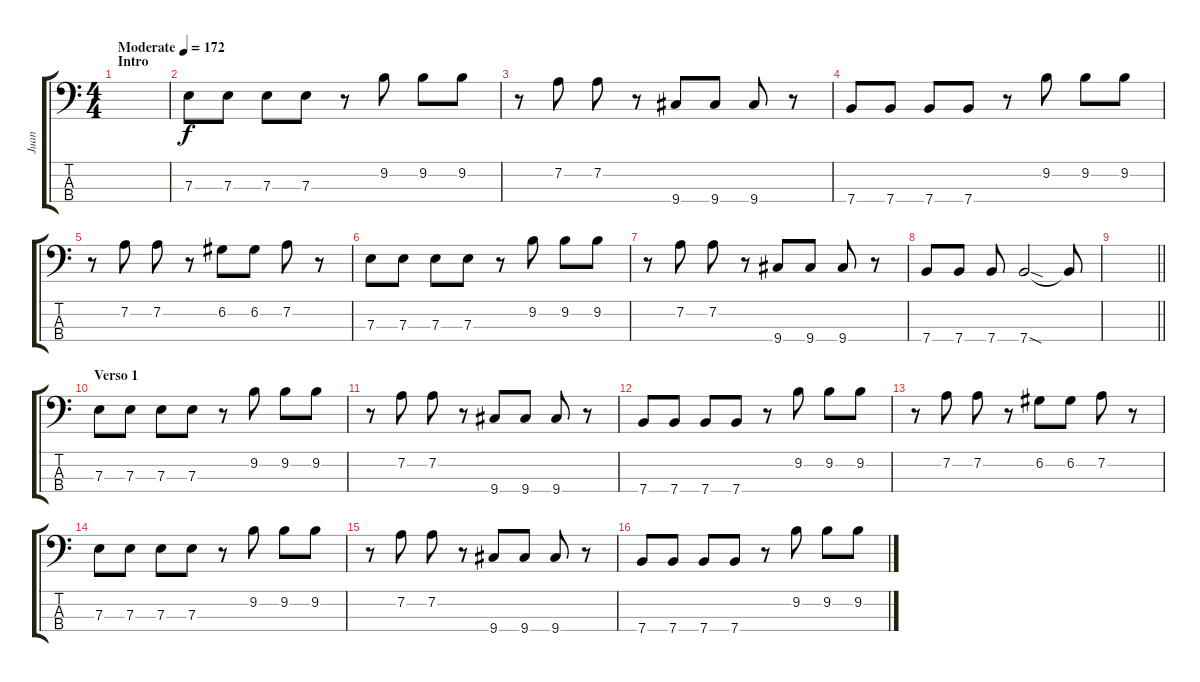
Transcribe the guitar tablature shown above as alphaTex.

\track ("Juan" "Juan") {instrument electricbassfinger}
\staff {score tabs}
\tuning (G2 D2 A1 E1) {hide}
\ts (4 4)
\section ("" "Intro")
\tempo (172 "Moderate")
\clef f4
\ks c
|
7.3.8 7.3.8 7.3.8 7.3.8 r.8 9.2.8 9.2.8 9.2.8 |
r.8 7.2.8 7.2.8 r.8 9.4.8 9.4.8 9.4.8 r.8 |
7.4.8 7.4.8 7.4.8 7.4.8 r.8 9.2.8 9.2.8 9.2.8 |
r.8 7.2.8 7.2.8 r.8 6.2.8 6.2.8 7.2.8 r.8 |
7.3.8 7.3.8 7.3.8 7.3.8 r.8 9.2.8 9.2.8 9.2.8 |
r.8 7.2.8 7.2.8 r.8 9.4.8 9.4.8 9.4.8 r.8 |
7.4.8 7.4.8 7.4.8 7.4{sod}.2 7.4{t}.8 |
\barLineRight lightlight
|
\section ("" "Verso 1")
7.3.8 7.3.8 7.3.8 7.3.8 r.8 9.2.8 9.2.8 9.2.8 |
r.8 7.2.8 7.2.8 r.8 9.4.8 9.4.8 9.4.8 r.8 |
7.4.8 7.4.8 7.4.8 7.4.8 r.8 9.2.8 9.2.8 9.2.8 |
r.8 7.2.8 7.2.8 r.8 6.2.8 6.2.8 7.2.8 r.8 |
7.3.8 7.3.8 7.3.8 7.3.8 r.8 9.2.8 9.2.8 9.2.8 |
r.8 7.2.8 7.2.8 r.8 9.4.8 9.4.8 9.4.8 r.8 |
7.4.8 7.4.8 7.4.8 7.4.8 r.8 9.2.8 9.2.8 9.2.8
